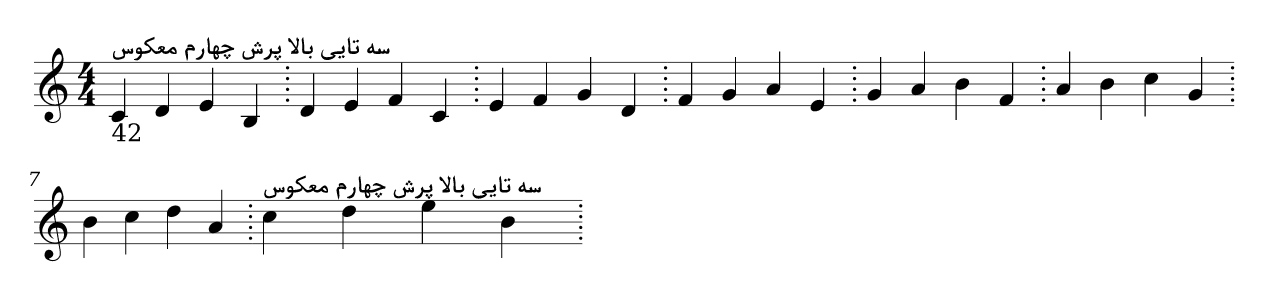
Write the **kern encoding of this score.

**kern
*part1
*staff1
!!LO:LB:g=z
*clefG2
*k[]
*C:
*M4/4
=1
!LO:TX:b:t=42
!LO:TX:a:t=سه تایی بالا پرش چهارم معکوس
4ci/
4di/
4ei/
4Bi/
=2.
*k[]
*C:
4di/
4ei/
4fi/
4ci/
=3.
*k[]
*C:
4ei/
4fi/
4gi/
4di/
!!LO:LB:g=z
=4.
*k[]
*C:
4fi/
4gi/
4ai/
4ei/
=5.
*k[]
*C:
4gi/
4ai/
4bi\
4fi/
=6.
*k[]
*C:
4ai/
4bi\
4cci\
4gi/
=7.
*k[]
*C:
4bi\
4cci\
4ddi\
4ai/
!!LO:LB:g=z
=8.
*k[]
*C:
!LO:TX:a:t=سه تایی بالا پرش چهارم معکوس
4cci\
4ddi\
4eei\
4bi\
=.
*-
